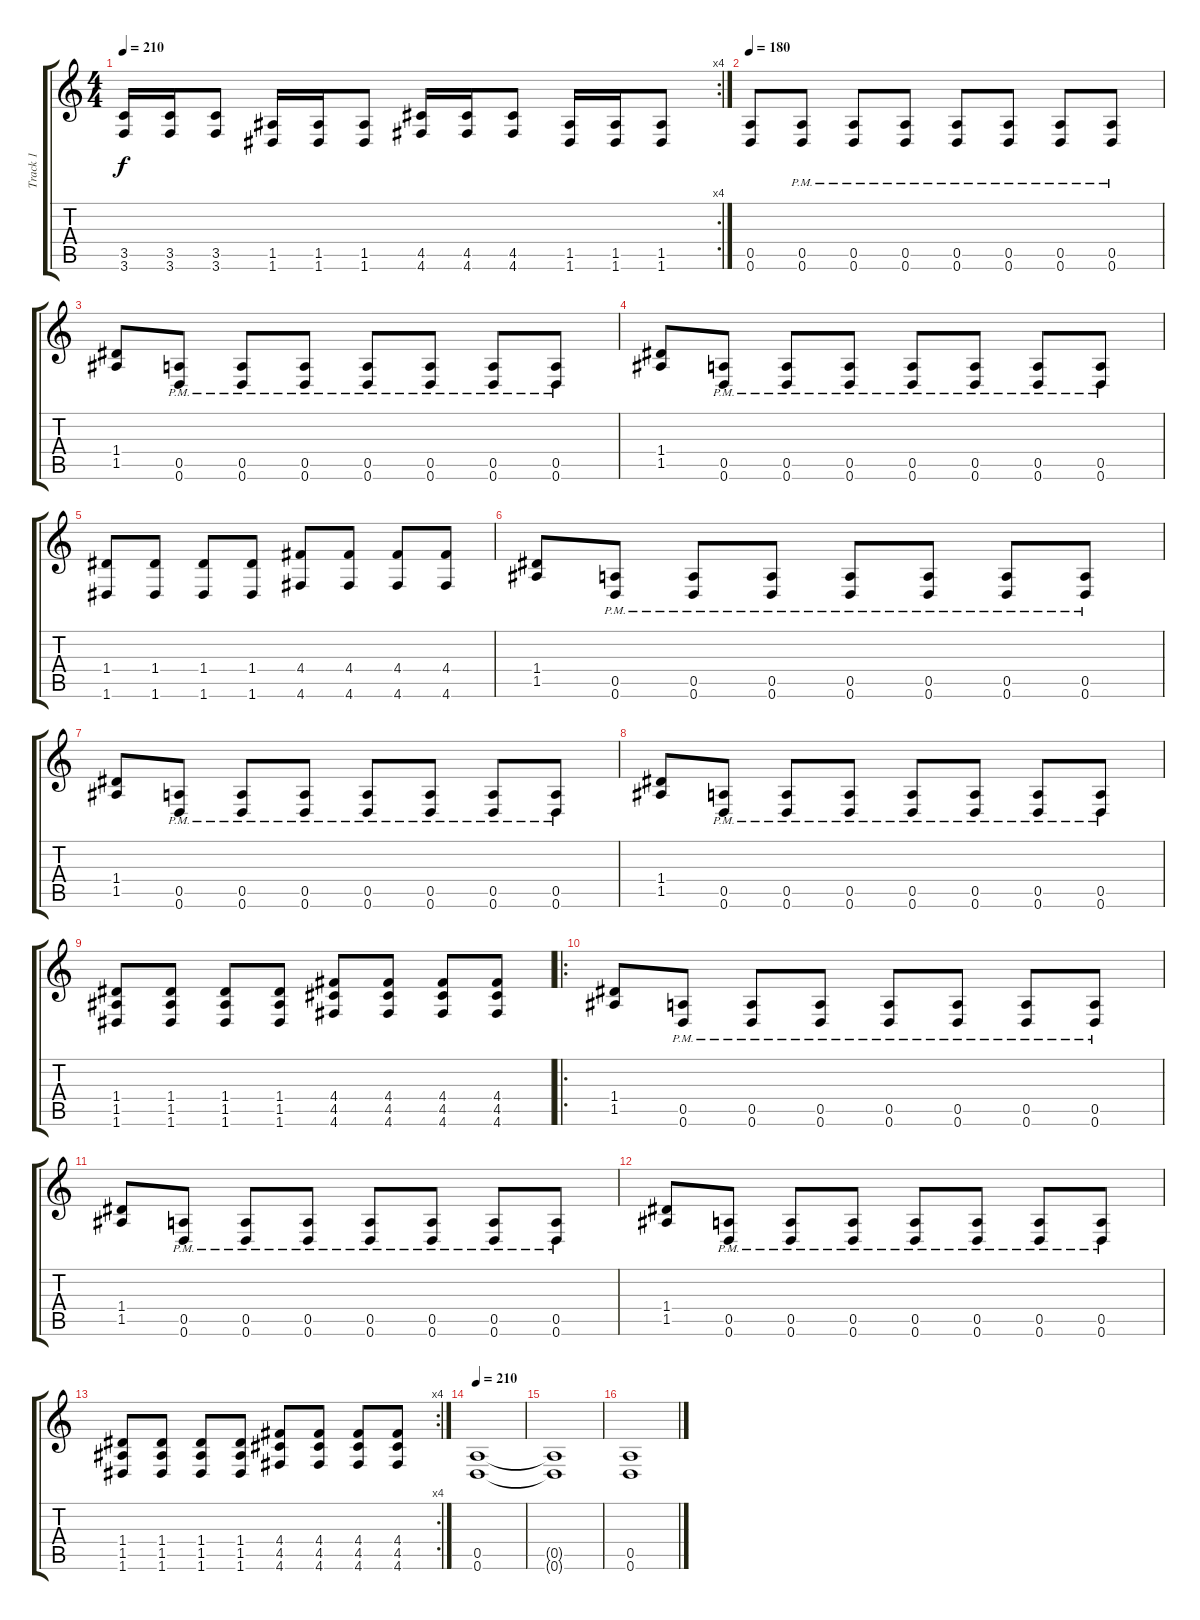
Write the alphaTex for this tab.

\track ("Track 1" "Track 1") {instrument distortionguitar}
\staff {score tabs}
\tuning (E4 B3 G3 D3 A2 D2) {hide}
\rc 4
\ts (4 4)
\tempo 210
\clef g2
\ks c
(3.5 3.6).16{dy f} (3.5 3.6).16 (3.5 3.6).8 (1.5 1.6).16 (1.5 1.6).16 (1.5 1.6).8 (4.5 4.6).16 (4.5 4.6).16 (4.5 4.6).8 (1.5 1.6).16 (1.5 1.6).16 (1.5 1.6).8 |
\tempo 180
(0.5 0.6).8 (0.5{pm} 0.6{pm}).8 (0.5{pm} 0.6{pm}).8 (0.5{pm} 0.6{pm}).8 (0.5{pm} 0.6{pm}).8 (0.5{pm} 0.6{pm}).8 (0.5{pm} 0.6{pm}).8 (0.5{pm} 0.6{pm}).8 |
(1.4 1.5).8 (0.5{pm} 0.6{pm}).8 (0.5{pm} 0.6{pm}).8 (0.5{pm} 0.6{pm}).8 (0.5{pm} 0.6{pm}).8 (0.5{pm} 0.6{pm}).8 (0.5{pm} 0.6{pm}).8 (0.5{pm} 0.6{pm}).8 |
(1.4 1.5).8 (0.5{pm} 0.6{pm}).8 (0.5{pm} 0.6{pm}).8 (0.5{pm} 0.6{pm}).8 (0.5{pm} 0.6{pm}).8 (0.5{pm} 0.6{pm}).8 (0.5{pm} 0.6{pm}).8 (0.5{pm} 0.6{pm}).8 |
(1.4 1.6).8 (1.4 1.6).8 (1.4 1.6).8 (1.4 1.6).8 (4.4 4.6).8 (4.4 4.6).8 (4.4 4.6).8 (4.4 4.6).8 |
(1.4 1.5).8 (0.5{pm} 0.6{pm}).8 (0.5{pm} 0.6{pm}).8 (0.5{pm} 0.6{pm}).8 (0.5{pm} 0.6{pm}).8 (0.5{pm} 0.6{pm}).8 (0.5{pm} 0.6{pm}).8 (0.5{pm} 0.6{pm}).8 |
(1.4 1.5).8 (0.5{pm} 0.6{pm}).8 (0.5{pm} 0.6{pm}).8 (0.5{pm} 0.6{pm}).8 (0.5{pm} 0.6{pm}).8 (0.5{pm} 0.6{pm}).8 (0.5{pm} 0.6{pm}).8 (0.5{pm} 0.6{pm}).8 |
(1.4 1.5).8 (0.5{pm} 0.6{pm}).8 (0.5{pm} 0.6{pm}).8 (0.5{pm} 0.6{pm}).8 (0.5{pm} 0.6{pm}).8 (0.5{pm} 0.6{pm}).8 (0.5{pm} 0.6{pm}).8 (0.5{pm} 0.6{pm}).8 |
(1.4 1.5 1.6).8 (1.4 1.5 1.6).8 (1.4 1.5 1.6).8 (1.4 1.5 1.6).8 (4.4 4.5 4.6).8 (4.4 4.5 4.6).8 (4.4 4.5 4.6).8 (4.4 4.5 4.6).8 |
\ro
(1.4 1.5).8 (0.5{pm} 0.6{pm}).8 (0.5{pm} 0.6{pm}).8 (0.5{pm} 0.6{pm}).8 (0.5{pm} 0.6{pm}).8 (0.5{pm} 0.6{pm}).8 (0.5{pm} 0.6{pm}).8 (0.5{pm} 0.6{pm}).8 |
(1.4 1.5).8 (0.5{pm} 0.6{pm}).8 (0.5{pm} 0.6{pm}).8 (0.5{pm} 0.6{pm}).8 (0.5{pm} 0.6{pm}).8 (0.5{pm} 0.6{pm}).8 (0.5{pm} 0.6{pm}).8 (0.5{pm} 0.6{pm}).8 |
(1.4 1.5).8 (0.5{pm} 0.6{pm}).8 (0.5{pm} 0.6{pm}).8 (0.5{pm} 0.6{pm}).8 (0.5{pm} 0.6{pm}).8 (0.5{pm} 0.6{pm}).8 (0.5{pm} 0.6{pm}).8 (0.5{pm} 0.6{pm}).8 |
\rc 4
(1.4 1.5 1.6).8 (1.4 1.5 1.6).8 (1.4 1.5 1.6).8 (1.4 1.5 1.6).8 (4.4 4.5 4.6).8 (4.4 4.5 4.6).8 (4.4 4.5 4.6).8 (4.4 4.5 4.6).8 |
\tempo 210
(0.5 0.6).1 |
(0.5{t} 0.6{t}).1 |
(0.5 0.6).1
